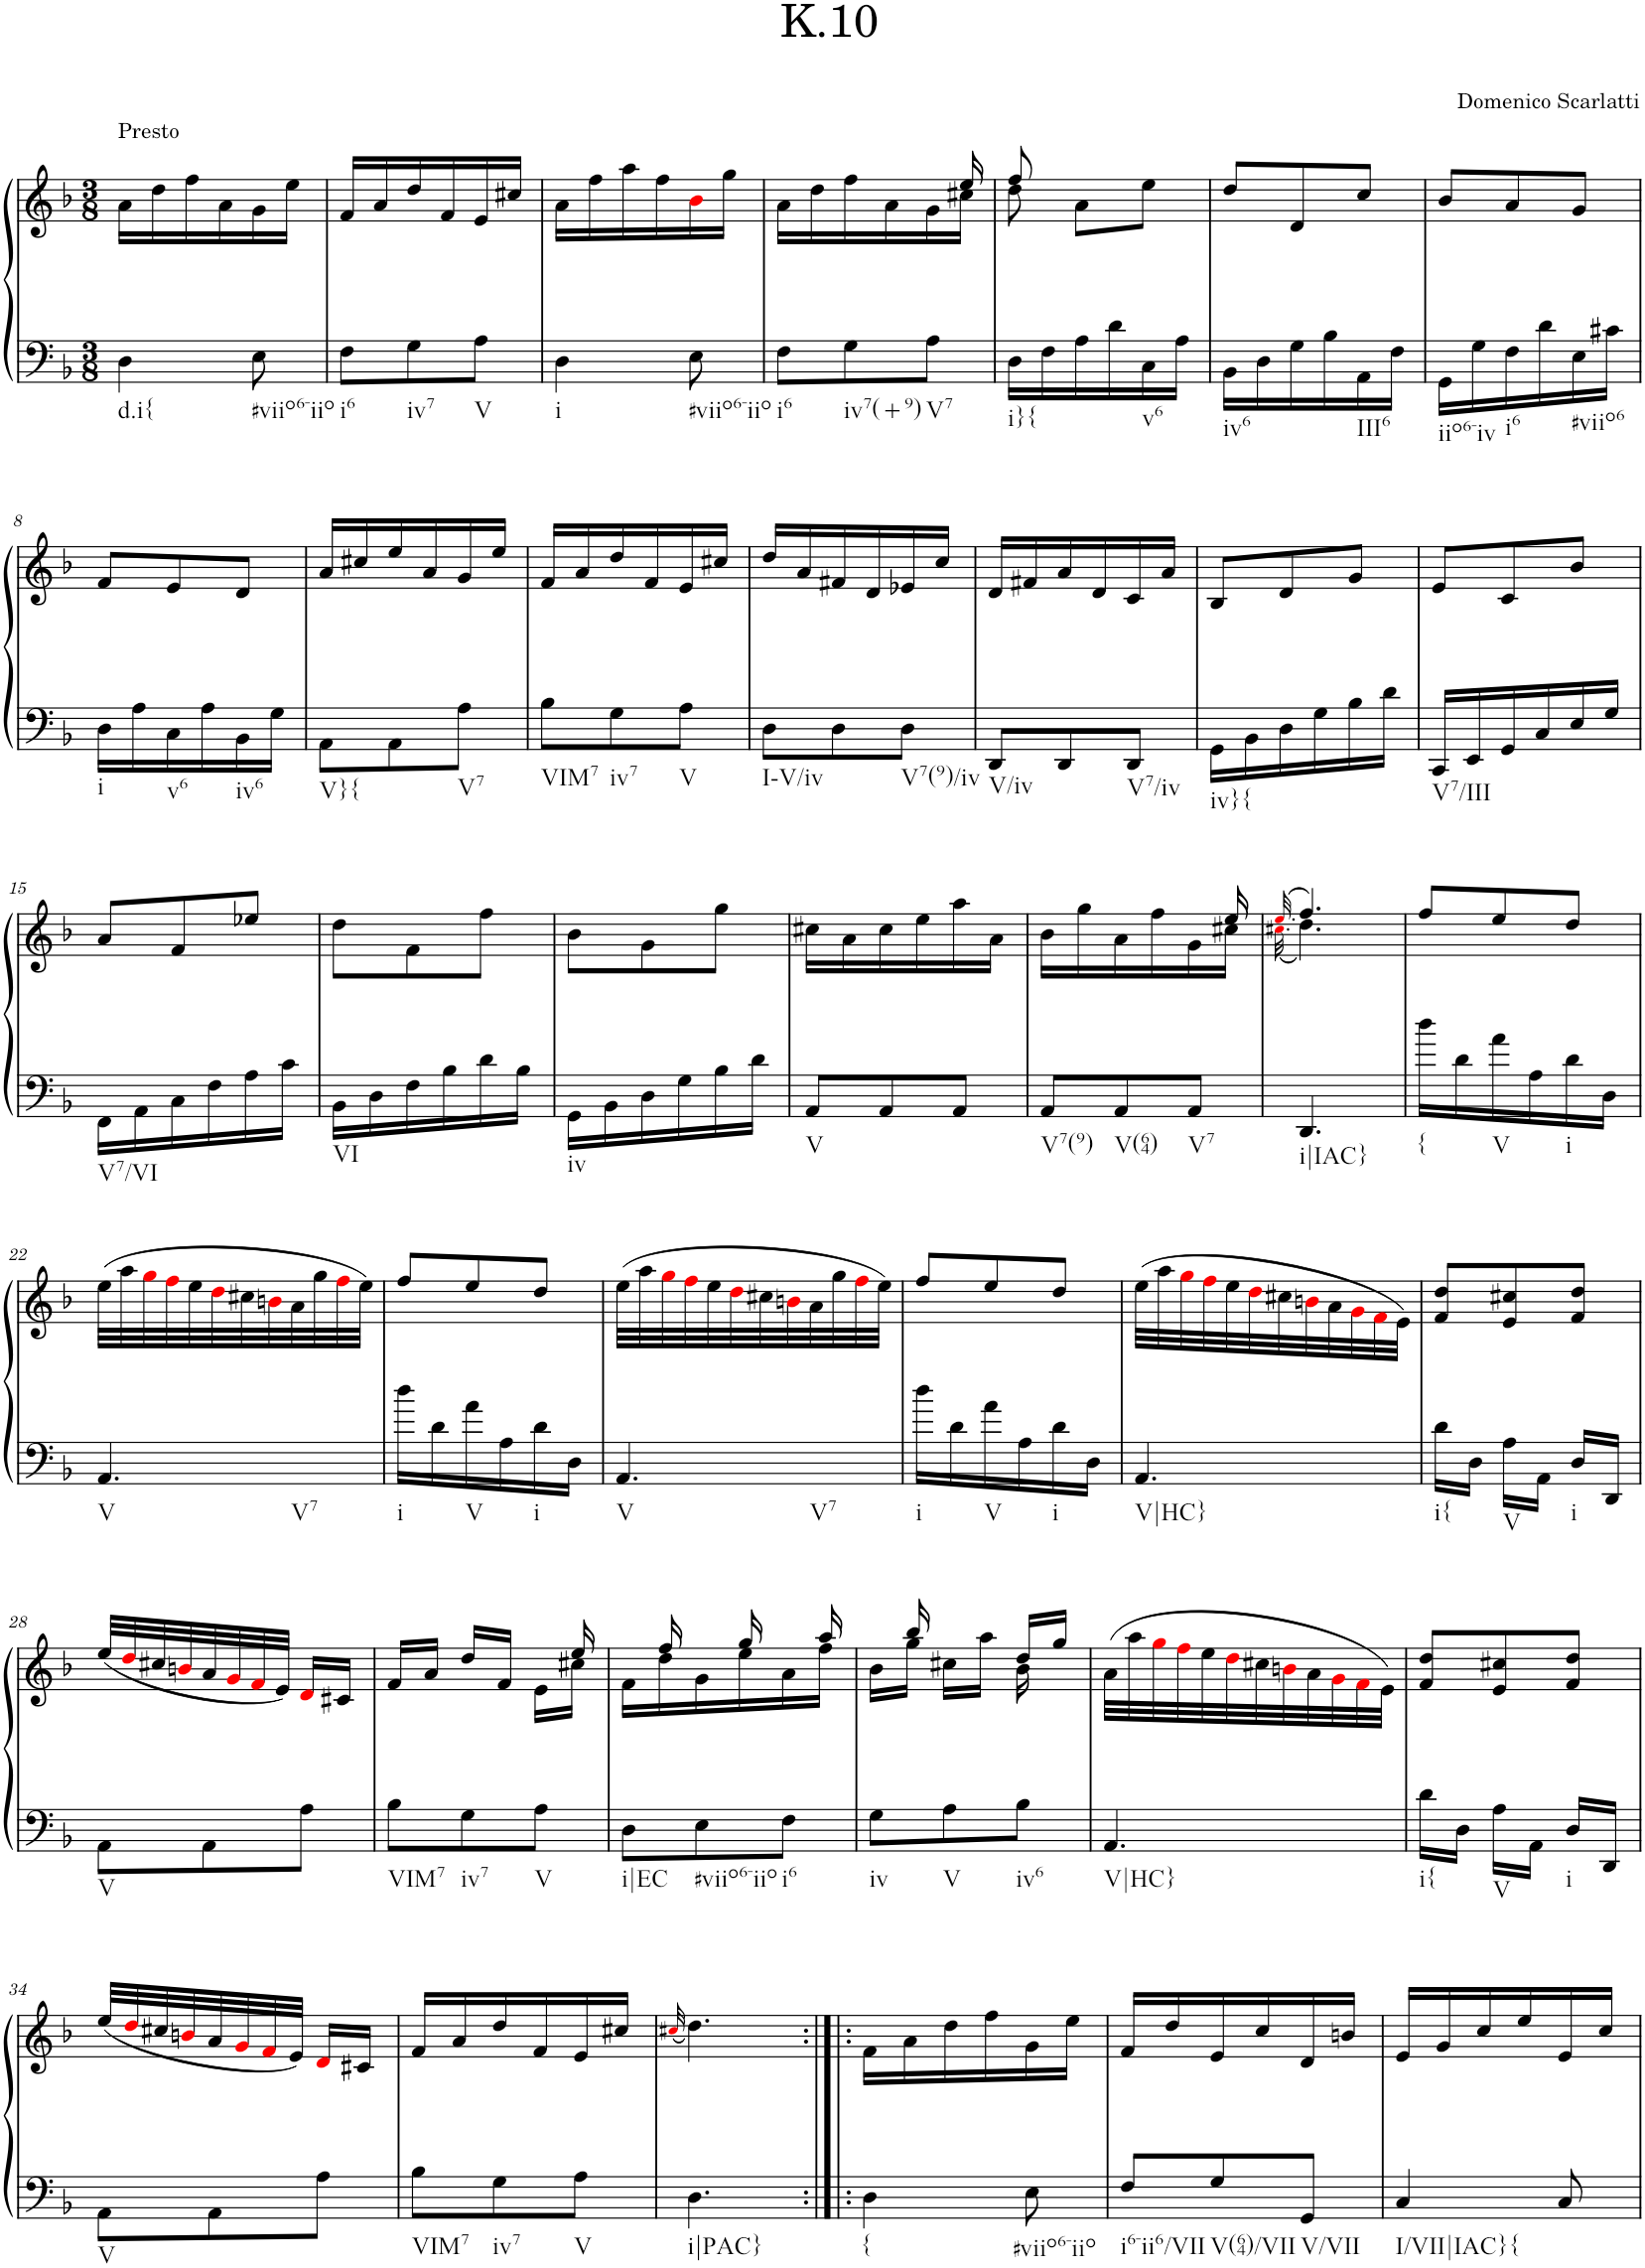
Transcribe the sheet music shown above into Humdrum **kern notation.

**kern	**kern
*part1	*part1
*staff2	*staff1
*I"Piano	*
*I'Pno.	*
*clefF4	*clefG2
*k[b-]	*k[b-]
*M3/8	*M3/8
=1	=1
!	!LO:TX:a:t=Presto
!LO:TX:b:t=d.i{	!
4D\	16a\LL
.	16dd\
.	16ff\
.	16a\
!LO:TX:b:t=#viio6-iio	!
8E\	16g\
.	16ee\JJ
=2	=2
!LO:TX:b:t=i6	!
8F\L	16f/LL
.	16a/
!LO:TX:b:t=iv7	!
8G\	16dd/
.	16f/
!LO:TX:b:t=V	!
8A\J	16e/
.	16cc#X/JJ
=3	=3
!LO:TX:b:t=i	!
4D\	16a\LL
.	16ff\
.	16aa\
.	16ff\
!LO:TX:b:t=#viio6-iio	!
8E\	16b-i\
.	16gg\JJ
=4	=4
*	*^
!LO:TX:b:t=i6	!	!
8F\L	4ryy	16a\LL
.	.	16dd\
!LO:TX:b:t=iv7(+9)	!	!
8G\	.	16ff\
.	.	16a\
!LO:TX:b:t=V7	!	!
8A\J	16ryy	16g\
.	16ee/	16cc#X\JJ
=5	=5	=5
!LO:TX:b:t=i}{	!	!
16D\LL	8ff/	8dd\
16F\	.	.
16A\	8a\L	4ryy
16d\	.	.
!LO:TX:b:t=v6	!	!
16C\	8ee\J	.
16A\JJ	.	.
*	*v	*v
=6	=6
!LO:TX:b:t=iv6	!
16BB-\LL	8dd/L
16D\	.
16G\	8d/
16B-\	.
!LO:TX:b:t=III6	!
16AA\	8cc/J
16F\JJ	.
=7	=7
!LO:TX:b:t=iio6-iv	!
16GG\LL	8b-/L
16G\	.
!LO:TX:b:t=i6	!
16F\	8a/
16d\	.
!LO:TX:b:t=#viio6	!
16E\	8g/J
16c#X\JJ	.
!!LO:LB:g=z
=8	=8
!LO:TX:b:t=i	!
16D\LL	8f/L
16A\	.
!LO:TX:b:t=v6	!
16C\	8e/
16A\	.
!LO:TX:b:t=iv6	!
16BB-\	8d/J
16G\JJ	.
=9	=9
!LO:TX:b:t=V}{	!
8AA\L	16a/LL
.	16cc#X/
8AA\	16ee/
.	16a/
!LO:TX:b:t=V7	!
8A\J	16g/
.	16ee/JJ
=10	=10
!LO:TX:b:t=VIM7	!
8B-\L	16f/LL
.	16a/
!LO:TX:b:t=iv7	!
8G\	16dd/
.	16f/
!LO:TX:b:t=V	!
8A\J	16e/
.	16cc#X/JJ
=11	=11
!LO:TX:b:t=I-V/iv	!
8D\L	16dd/LL
.	16a/
8D\	16f#X/
.	16d/
!LO:TX:b:t=V7(9)/iv	!
8D\J	16e-X/
.	16cc/JJ
=12	=12
!LO:TX:b:t=V/iv	!
8DD/L	16d/LL
.	16f#X/
8DD/	16a/
.	16d/
!LO:TX:b:t=V7/iv	!
8DD/J	16c/
.	16a/JJ
=13	=13
!LO:TX:b:t=iv}{	!
16GG\LL	8B-/L
16BB-\	.
16D\	8d/
16G\	.
16B-\	8g/J
16d\JJ	.
=14	=14
!LO:TX:b:t=V7/III	!
16CC/LL	8e/L
16EE/	.
16GG/	8c/
16C/	.
16E/	8b-/J
16G/JJ	.
!!LO:LB:g=z
=15	=15
!LO:TX:b:t=V7/VI	!
16FF\LL	8a/L
16AA\	.
16C\	8f/
16F\	.
16A\	8ee-X/J
16c\JJ	.
=16	=16
!LO:TX:b:t=VI	!
16BB-\LL	8dd\L
16D\	.
16F\	8f\
16B-\	.
16d\	8ff\J
16B-\JJ	.
=17	=17
!LO:TX:b:t=iv	!
16GG\LL	8b-\L
16BB-\	.
16D\	8g\
16G\	.
16B-\	8gg\J
16d\JJ	.
=18	=18
!LO:TX:b:t=V	!
8AA/L	16cc#X\LL
.	16a\
8AA/	16cc#\
.	16ee\
8AA/J	16aa\
.	16a\JJ
=19	=19
*	*^
!LO:TX:b:t=V7(9)	!	!
8AA/L	4ryy	16b-\LL
.	.	16gg\
!LO:TX:b:t=V(64)	!	!
8AA/	.	16a\
.	.	16ff\
!LO:TX:b:t=V7	!	!
8AA/J	16ryy	16g\
.	16ee/	16cc#X\JJ
=20	=20	=20
.	(>32qeei/	(<32qcc#Xi\
!LO:TX:b:t=i|IAC}	!	!
4.DD/	4.ff/)	4.dd\)
=21	=21	=21
!LO:TX:b:t={	!	!
*	*v	*v
16dd\LL	8ff/L
16d\	.
!LO:TX:b:t=V	!
16a\	8ee/
16A\	.
!LO:TX:b:t=i	!
16d\	8dd/J
16D\JJ	.
!!LO:LB:g=z
=22	=22
!LO:TX:b:t=V	!
!LO:TX:b:t=V7	!
4.AA/	(32ee\LLL
.	32aa\
.	32ggi\
.	32ffi\
.	32ee\
.	32ddi\
.	32cc#X\
.	32bni\
.	32a\
.	32gg\
.	32ffi\
.	32ee\JJJ)
=23	=23
!LO:TX:b:t=i	!
16dd\LL	8ff/L
16d\	.
!LO:TX:b:t=V	!
16a\	8ee/
16A\	.
!LO:TX:b:t=i	!
16d\	8dd/J
16D\JJ	.
=24	=24
!LO:TX:b:t=V	!
!LO:TX:b:t=V7	!
4.AA/	(32ee\LLL
.	32aa\
.	32ggi\
.	32ffi\
.	32ee\
.	32ddi\
.	32cc#X\
.	32bni\
.	32a\
.	32gg\
.	32ffi\
.	32ee\JJJ)
=25	=25
!LO:TX:b:t=i	!
16dd\LL	8ff/L
16d\	.
!LO:TX:b:t=V	!
16a\	8ee/
16A\	.
!LO:TX:b:t=i	!
16d\	8dd/J
16D\JJ	.
=26	=26
!LO:TX:b:t=V|HC}	!
4.AA/	(32ee\LLL
.	32aa\
.	32ggi\
.	32ffi\
.	32ee\
.	32ddi\
.	32cc#X\
.	32bni\
.	32a\
.	32gi\
.	32fi\
.	32e\JJJ)
=27	=27
!LO:TX:b:t=i{	!
16d\LL	8f/ 8dd/L
16D\JJ	.
!LO:TX:b:t=V	!
16A\LL	8e/ 8cc#X/
16AA\JJ	.
!LO:TX:b:t=i	!
16D/LL	8f/ 8dd/J
16DD/JJ	.
!!LO:LB:g=z
=28	=28
!LO:TX:b:t=V	!
8AA\L	(32ee/LLL
.	32ddi/
.	32cc#X/
.	32bni/
8AA\	32a/
.	32gi/
.	32fi/
.	32e/JJJ)
8A\J	16di/LL
.	16c#X/JJ
=29	=29
*	*^
!LO:TX:b:t=VIM7	!	!
8B-\L	16f/LL	4ryy
.	16a/JJ	.
!LO:TX:b:t=iv7	!	!
8G\	16dd/LL	.
.	16f/JJ	.
!LO:TX:b:t=V	!	!
8A\J	16ryy	16e\LL
.	16ee/	16cc#X\JJ
=30	=30	=30
!LO:TX:b:t=i|EC	!	!
8D\L	16ryy	16f\LL
.	16ff/	16dd\
!LO:TX:b:t=#viio6-iio	!	!
8E\	16ryy	16g\
.	16gg/	16ee\
!LO:TX:b:t=i6	!	!
8F\J	16ryy	16a\
.	16aa/	16ff\JJ
=31	=31	=31
!LO:TX:b:t=iv	!	!
8G\L	16ryy	16b-\LL
.	16bb-/	16gg\JJ
!LO:TX:b:t=V	!	!
8A\	8ryy	16cc#X\LL
.	.	16aa\JJ
!LO:TX:b:t=iv6	!	!
8B-\J	16dd/LL	16b-\
.	16gg/JJ	16ryy
=32	=32	=32
!LO:TX:b:t=V|HC}	!	!
*	*v	*v
4.AA/	(32a\LLL
.	32aa\
.	32ggi\
.	32ffi\
.	32ee\
.	32ddi\
.	32cc#X\
.	32bni\
.	32a\
.	32gi\
.	32fi\
.	32e\JJJ)
=33	=33
!LO:TX:b:t=i{	!
16d\LL	8f/ 8dd/L
16D\JJ	.
!LO:TX:b:t=V	!
16A\LL	8e/ 8cc#X/
16AA\JJ	.
!LO:TX:b:t=i	!
16D/LL	8f/ 8dd/J
16DD/JJ	.
!!LO:LB:g=z
=34	=34
!LO:TX:b:t=V	!
8AA\L	(32ee/LLL
.	32ddi/
.	32cc#X/
.	32bni/
8AA\	32a/
.	32gi/
.	32fi/
.	32e/JJJ)
8A\J	16di/LL
.	16c#X/JJ
=35	=35
!LO:TX:b:t=VIM7	!
8B-\L	16f/LL
.	16a/
!LO:TX:b:t=iv7	!
8G\	16dd/
.	16f/
!LO:TX:b:t=V	!
8A\J	16e/
.	16cc#X/JJ
=36	=36
.	(32qcc#Xi/
!LO:TX:b:t=i|PAC}	!
4.D\	4.dd\)
=37:|!|:	=37:|!|:
!LO:TX:b:t={	!
4D\	16f\LL
.	16a\
.	16dd\
.	16ff\
!LO:TX:b:t=#viio6-iio	!
8E\	16g\
.	16ee\JJ
=38	=38
!LO:TX:b:t=i6-ii6/VII	!
8F/L	16f/LL
.	16dd/
!LO:TX:b:t=V(64)/VII	!
8G/	16e/
.	16cc/
!LO:TX:b:t=V/VII	!
8GG/J	16d/
.	16bn/JJ
=39	=39
!LO:TX:b:t=I/VII|IAC}{	!
4C/	16e/LL
.	16g/
.	16cc/
.	16ee/
8C/	16e/
.	16cc/JJ
=	=
*-	*-
